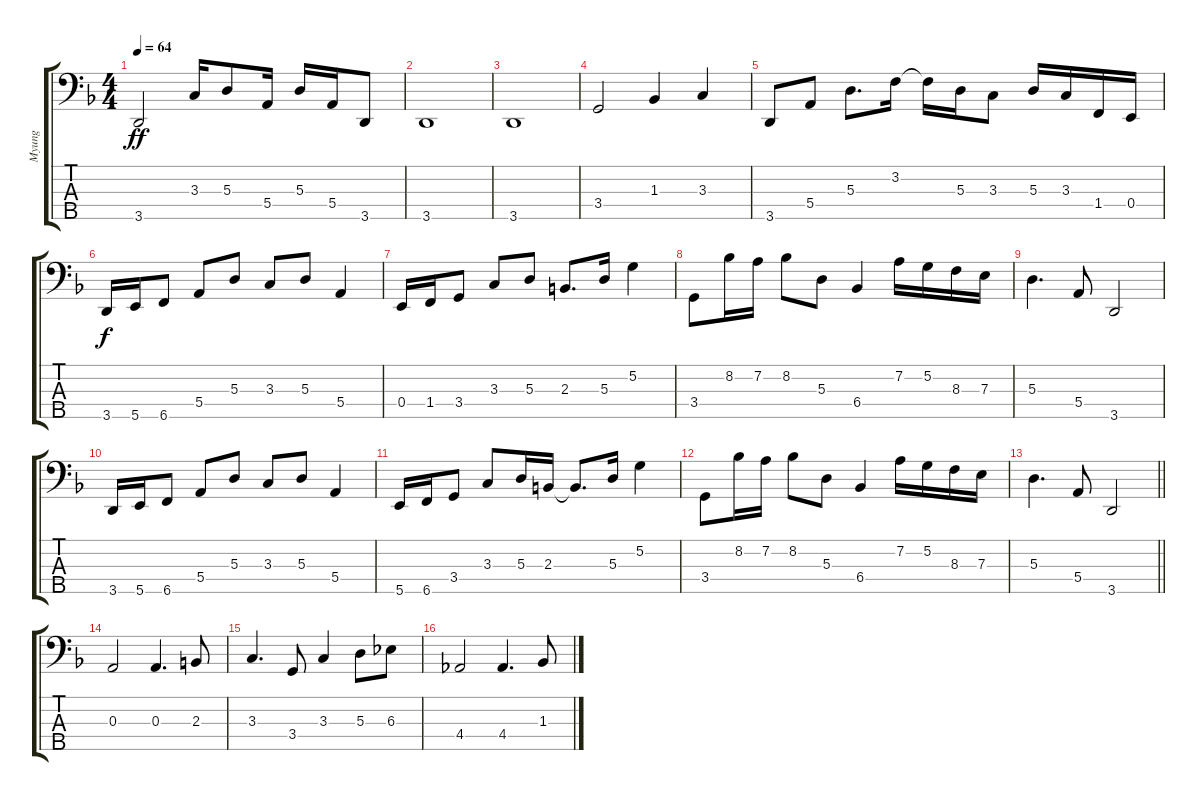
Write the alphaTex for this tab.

\track ("Myung" "Myung") {instrument electricbassfinger}
\staff {score tabs}
\tuning (G2 D2 A1 E1 B0) {hide}
\ts (4 4)
\tempo 64
\clef f4
\ks f
3.5.2{dy ff} 3.3.16 5.3.8 5.4.16 5.3.16 5.4.16 3.5.8 |
3.5.1 |
3.5.1 |
3.4.2 1.3.4 3.3.4 |
3.5.8 5.4.8 5.3.8{d} 3.2.16 3.2{t}.16 5.3.16 3.3.8 5.3.16 3.3.16 1.4.16 0.4.16 |
3.5.16{dy f} 5.5.16 6.5.8 5.4.8 5.3.8 3.3.8 5.3.8 5.4.4 |
0.4.16 1.4.16 3.4.8 3.3.8 5.3.8 2.3.8{d} 5.3.16 5.2.4 |
3.4.8 8.2.16 7.2.16 8.2.8 5.3.8 6.4.4 7.2.16 5.2.16 8.3.16 7.3.16 |
5.3.4{d} 5.4.8 3.5.2 |
3.5.16 5.5.16 6.5.8 5.4.8 5.3.8 3.3.8 5.3.8 5.4.4 |
5.5.16 6.5.16 3.4.8 3.3.8 5.3.16 2.3.16 2.3{t}.8{d} 5.3.16 5.2.4 |
3.4.8 8.2.16 7.2.16 8.2.8 5.3.8 6.4.4 7.2.16 5.2.16 8.3.16 7.3.16 |
\barLineRight lightlight
5.3.4{d} 5.4.8 3.5.2 |
0.3.2 0.3.4{d} 2.3.8 |
3.3.4{d} 3.4.8 3.3.4 5.3.8 6.3.8 |
4.4.2 4.4.4{d} 1.3.8
